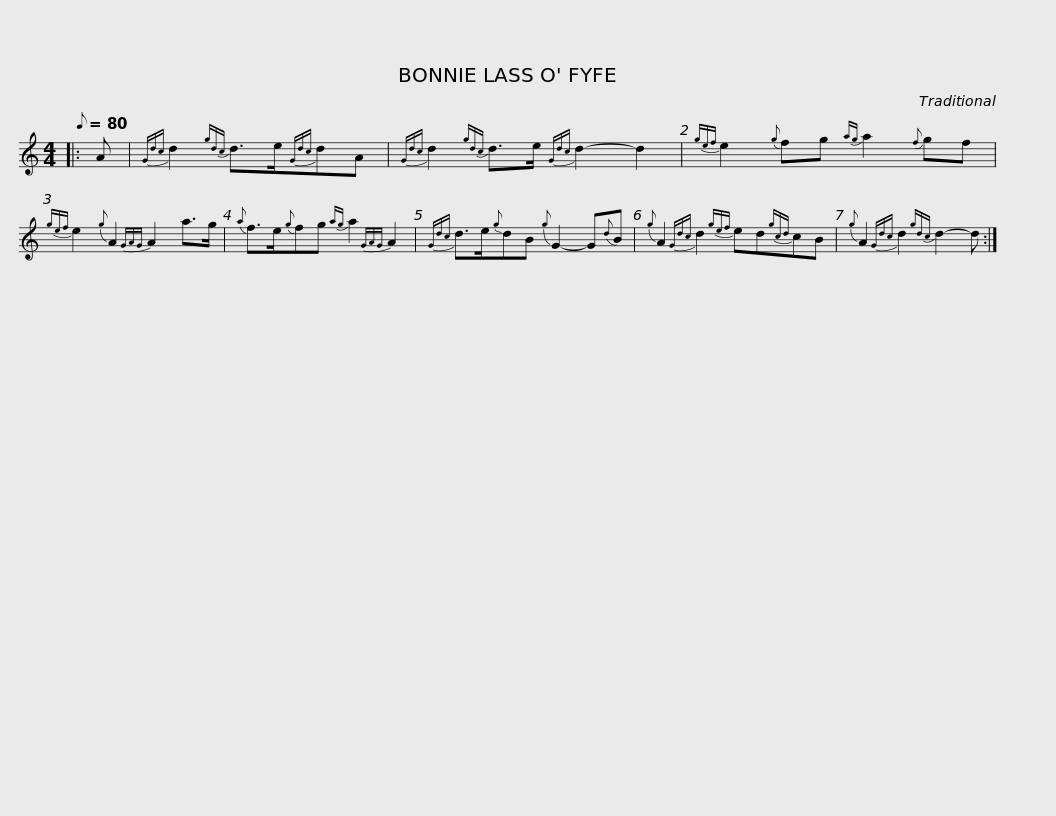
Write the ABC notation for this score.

X:1
L:1/8
Q:1/8=80
M:4/4
I:linebreak $
K:C
V:1 treble
V:1
|: A |{Gdc} d2{gdc} d>e{Gdc}dA |{Gdc} d2{gdc} d>e{Gdc} d2- d2 |{gef} e2{g} fg{ag} a2{f} gf |${gef} e2{g} A2{GAG} A2 a>g | %5
{a} f>e{g}fg{ag} a2{GAG} A2 |{Gdc} d>e{g}dB{g} G2- G{d}B |${g} A2{Gdc} d2{gef} ed{gcd}cB |{g} A2{Gdc} d2{gdc} d2- d :| %9
